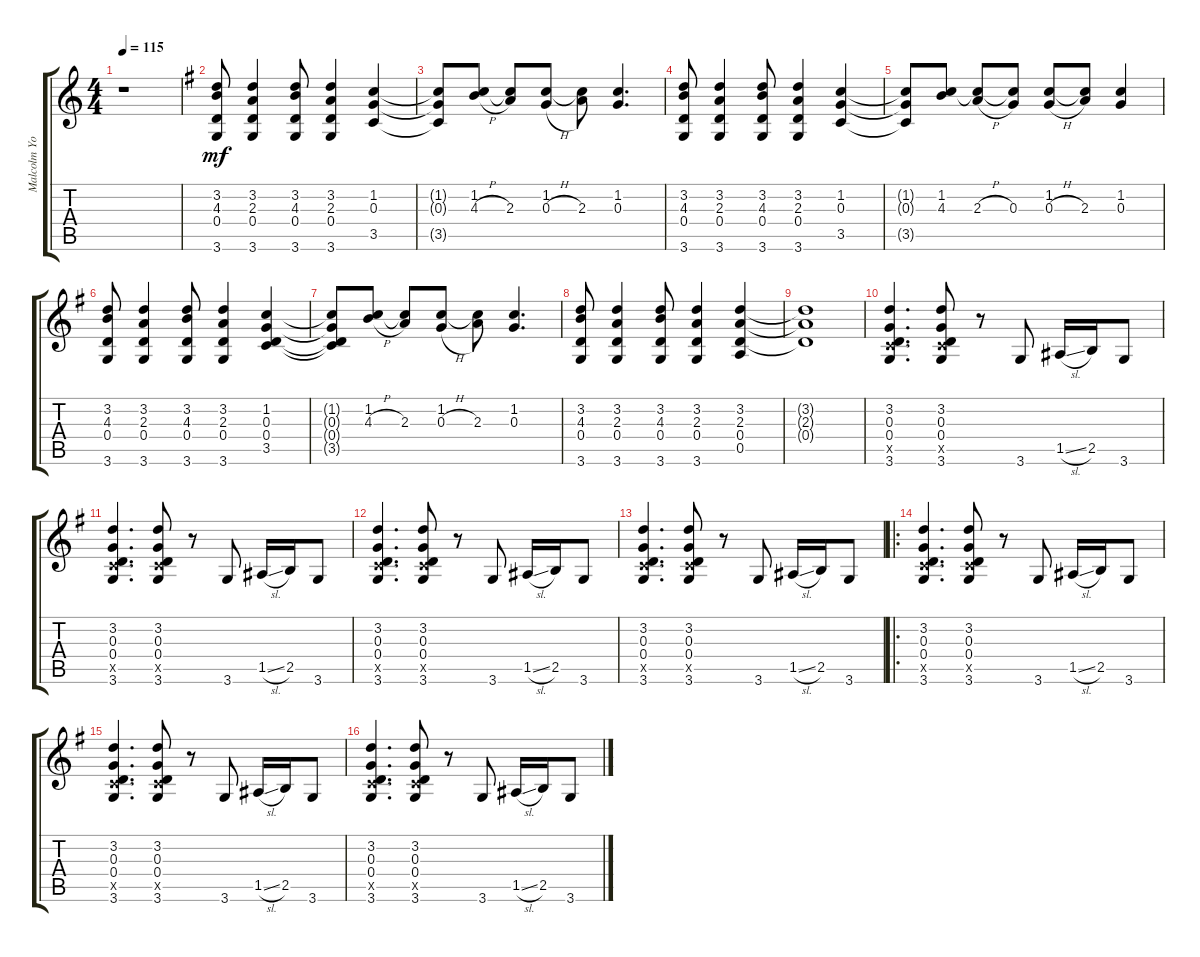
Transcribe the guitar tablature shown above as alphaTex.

\track ("Malcolm Young" "Malcolm Yo") {instrument distortionguitar}
\staff {score tabs}
\tuning (E4 B3 G3 D3 A2 E2) {hide}
\ts (4 4)
\tempo 115
\clef g2
\ks c
r.1{dy mf instrument distortionguitar} |
\ks g
(3.2 4.3 0.4 3.6).8 (3.2 2.3 0.4 3.6).4 (3.2 4.3 0.4 3.6).8 (3.2 2.3 0.4 3.6).4 (1.2 0.3 3.5).4 |
(1.2{t} 0.3{t} 3.5{t}).8 (1.2 4.3{h}).8 (1.2{t} 2.3).8 (1.2 0.3{h}).8 (1.2{t} 2.3).8 (1.2 0.3).4{d} |
(3.2 4.3 0.4 3.6).8 (3.2 2.3 0.4 3.6).4 (3.2 4.3 0.4 3.6).8 (3.2 2.3 0.4 3.6).4 (1.2 0.3 3.5).4 |
(1.2{t} 0.3{t} 3.5{t}).8 (1.2 4.3).8 (1.2{t} 2.3{h}).8 (1.2{t} 0.3).8 (1.2 0.3{h}).8 (1.2{t} 2.3).8 (1.2 0.3).4 |
(3.2 4.3 0.4 3.6).8 (3.2 2.3 0.4 3.6).4 (3.2 4.3 0.4 3.6).8 (3.2 2.3 0.4 3.6).4 (1.2 0.3 0.4 3.5).4 |
(1.2{t} 0.3{t} 0.4{t} 3.5{t}).8 (1.2 4.3{h}).8 (1.2{t} 2.3).8 (1.2 0.3{h}).8 (1.2{t} 2.3).8 (1.2 0.3).4{d} |
(3.2 4.3 0.4 3.6).8 (3.2 2.3 0.4 3.6).4 (3.2 4.3 0.4 3.6).8 (3.2 2.3 0.4 3.6).4 (3.2 2.3 0.4 0.5).4 |
(3.2{t} 2.3{t} 0.4{t}).1 |
(3.2 0.3 0.4 3.5{x} 3.6).4{d} (3.2 0.3 0.4 3.5{x} 3.6).8 r.8 3.6.8 1.5{sl}.16 2.5.16 3.6.8 |
(3.2 0.3 0.4 3.5{x} 3.6).4{d} (3.2 0.3 0.4 3.5{x} 3.6).8 r.8 3.6.8 1.5{sl}.16 2.5.16 3.6.8 |
(3.2 0.3 0.4 3.5{x} 3.6).4{d} (3.2 0.3 0.4 3.5{x} 3.6).8 r.8 3.6.8 1.5{sl}.16 2.5.16 3.6.8 |
(3.2 0.3 0.4 3.5{x} 3.6).4{d} (3.2 0.3 0.4 3.5{x} 3.6).8 r.8 3.6.8 1.5{sl}.16 2.5.16 3.6.8 |
\ro
(3.2 0.3 0.4 3.5{x} 3.6).4{d} (3.2 0.3 0.4 3.5{x} 3.6).8 r.8 3.6.8 1.5{sl}.16 2.5.16 3.6.8 |
(3.2 0.3 0.4 3.5{x} 3.6).4{d} (3.2 0.3 0.4 3.5{x} 3.6).8 r.8 3.6.8 1.5{sl}.16 2.5.16 3.6.8 |
(3.2 0.3 0.4 3.5{x} 3.6).4{d} (3.2 0.3 0.4 3.5{x} 3.6).8 r.8 3.6.8 1.5{sl}.16 2.5.16 3.6.8
